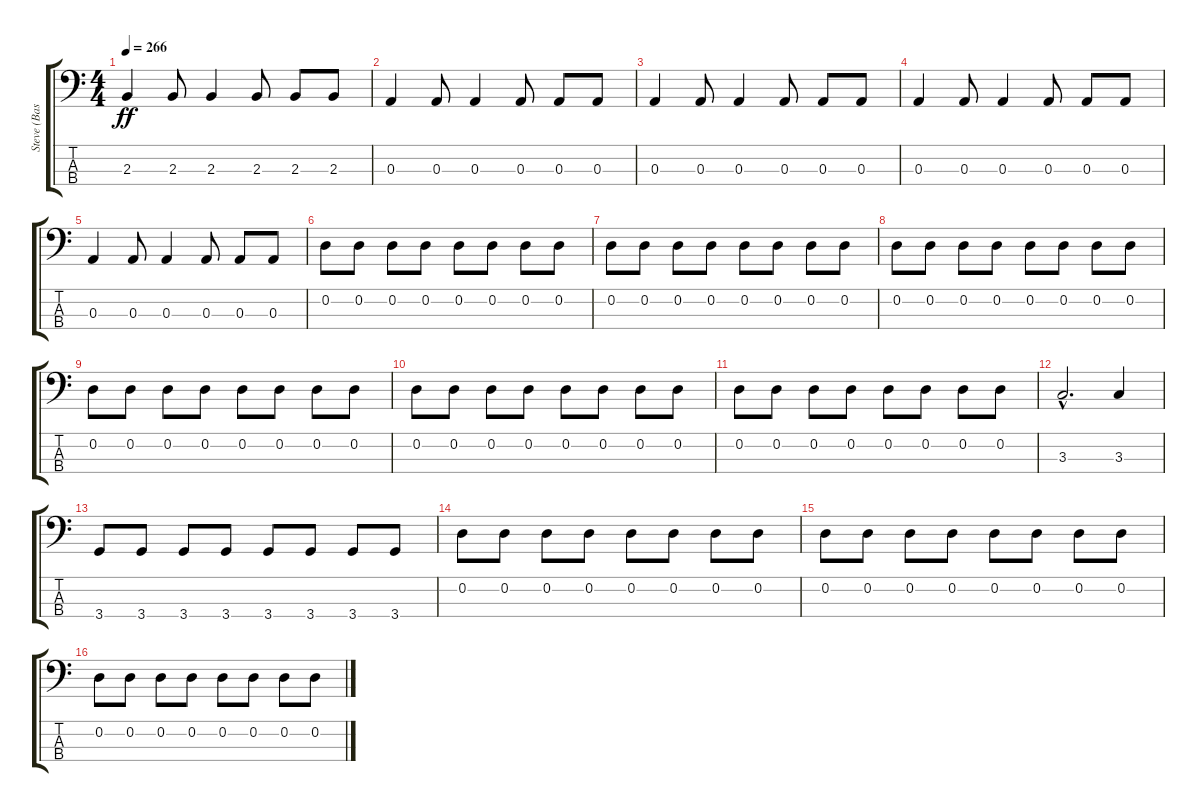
\track ("Steve (Bass)" "Steve (Bas") {instrument electricbassfinger}
\staff {score tabs}
\tuning (G2 D2 A1 E1) {hide}
\ts (4 4)
\tempo 266
\clef f4
\ks c
2.3.4{dy ff} 2.3.8 2.3.4 2.3.8 2.3.8 2.3.8 |
0.3.4 0.3.8 0.3.4 0.3.8 0.3.8 0.3.8 |
0.3.4 0.3.8 0.3.4 0.3.8 0.3.8 0.3.8 |
0.3.4 0.3.8 0.3.4 0.3.8 0.3.8 0.3.8 |
0.3.4 0.3.8 0.3.4 0.3.8 0.3.8 0.3.8 |
0.2.8 0.2.8 0.2.8 0.2.8 0.2.8 0.2.8 0.2.8 0.2.8 |
0.2.8 0.2.8 0.2.8 0.2.8 0.2.8 0.2.8 0.2.8 0.2.8 |
0.2.8 0.2.8 0.2.8 0.2.8 0.2.8 0.2.8 0.2.8 0.2.8 |
0.2.8 0.2.8 0.2.8 0.2.8 0.2.8 0.2.8 0.2.8 0.2.8 |
0.2.8 0.2.8 0.2.8 0.2.8 0.2.8 0.2.8 0.2.8 0.2.8 |
0.2.8 0.2.8 0.2.8 0.2.8 0.2.8 0.2.8 0.2.8 0.2.8 |
3.3{hac}.2{d} 3.3.4 |
3.4.8 3.4.8 3.4.8 3.4.8 3.4.8 3.4.8 3.4.8 3.4.8 |
0.2.8 0.2.8 0.2.8 0.2.8 0.2.8 0.2.8 0.2.8 0.2.8 |
0.2.8 0.2.8 0.2.8 0.2.8 0.2.8 0.2.8 0.2.8 0.2.8 |
0.2.8 0.2.8 0.2.8 0.2.8 0.2.8 0.2.8 0.2.8 0.2.8
